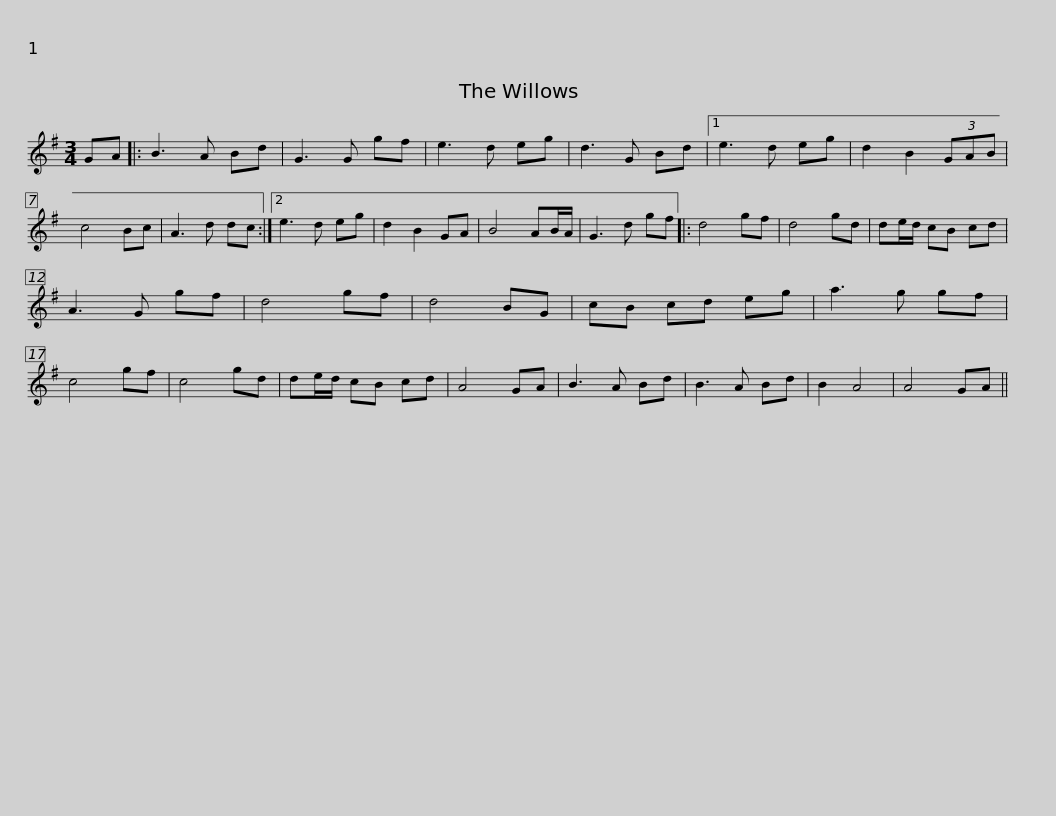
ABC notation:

X:1
L:1/8
M:3/4
I:linebreak $
K:G
V:1 treble
V:1
 GA |: B3 A Bd | G3 G gf | e3 d eg | d3 G Bd |1 %5
 e3 d eg | d2 B2 (3GAB | c4 Bc | A3 d dc :|2$ e3 d eg | %10
 d2 B2 GA | B4 AB/A/ | G3 d gf |: d4 gf | d4 gd | %15
 de/d/ cB cd | A3 G gf | d4 gf | d4 BG |$ cB cd eg | %20
 a3 g gf | c4 gf | c4 gd | de/d/ cB cd | A4 GA | %25
 B3 A Bd | B3 A Bd | B2 A4 | A4 GA || %29
